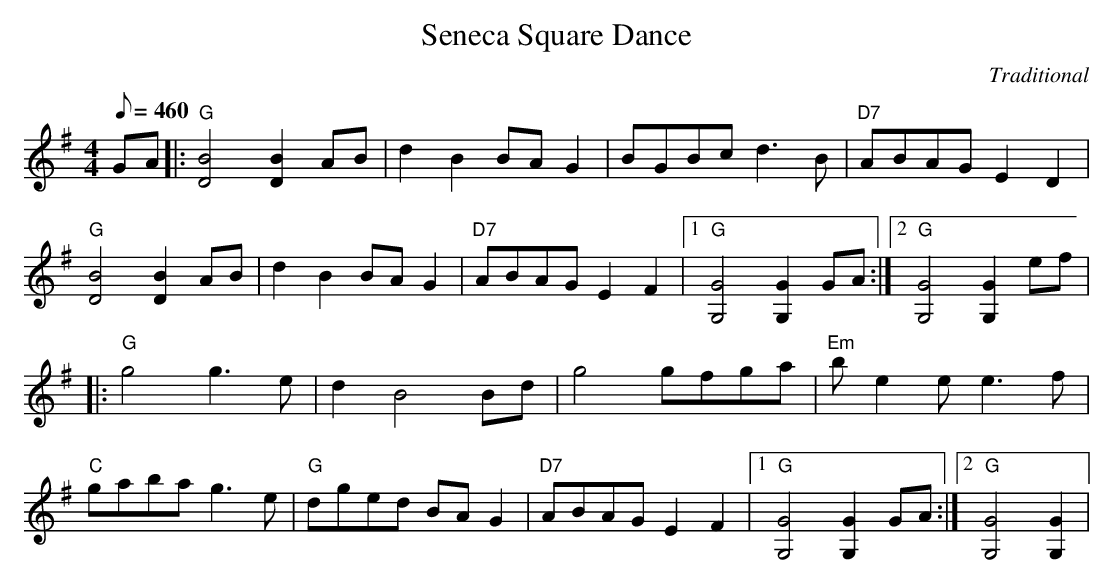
X:1
T:Seneca Square Dance
C:Traditional
M:4/4
L:1/8
Q:1/8=460
K:G
GA|:"G"[B4D4][B2D2]AB|d2B2BAG2|BGBcd3B|"D7"ABAGE2D2|
"G"[B4D4][B2D2]AB|d2B2BAG2|"D7"ABAGE2F2|1"G"[G4G,4][G2G,2]GA:|2"G"[G4G,4][G2G,2]ef|
|:"G"g4g3e|d2B4Bd|g4gfga|"Em"be2ee3f|
"C"gabag3e|"G"dged BAG2|"D7"ABAGE2F2|1"G"[G4G,4][G2G,2]GA:|2"G"[G4G,4][G2G,2]|
